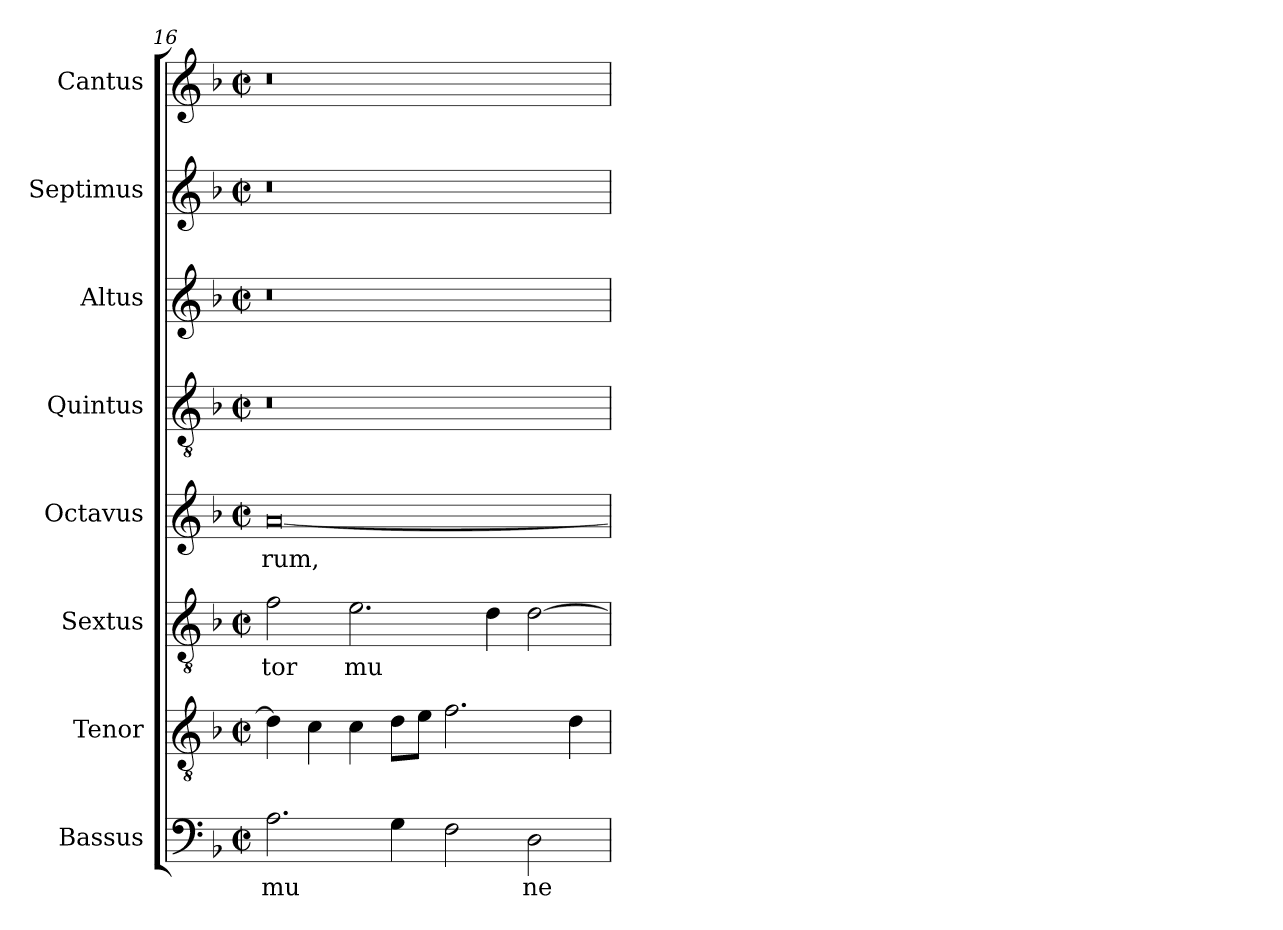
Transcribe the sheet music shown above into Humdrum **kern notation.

**kern	**text	**kern	**kern	**text	**kern	**text	**kern	**kern	**kern	**kern
*part8	*part8	*part7	*part6	*part6	*part5	*part5	*part4	*part3	*part2	*part1
*staff8	*staff8	*staff7	*staff6	*staff6	*staff5	*staff5	*staff4	*staff3	*staff2	*staff1
*I"Bassus	*	*I"Tenor	*I"Sextus	*	*I"Octavus	*	*I"Quintus	*I"Altus	*I"Septimus	*I"Cantus
*clefF4	*	*clefGv2	*clefGv2	*	*clefG2	*	*clefGv2	*clefG2	*clefG2	*clefG2
*k[b-]	*	*k[b-]	*k[b-]	*	*k[b-]	*	*k[b-]	*k[b-]	*k[b-]	*k[b-]
*F:	*	*F:	*F:	*	*F:	*	*F:	*F:	*F:	*F:
*M2/2	*	*M2/2	*M2/2	*	*M2/2	*	*M2/2	*M2/2	*M2/2	*M2/2
*met(c|)	*	*met(c|)	*met(c|)	*	*met(c|)	*	*met(c|)	*met(c|)	*met(c|)	*met(c|)
=16	=16	=16	=16	=16	=16	=16	=16	=16	=16	=16
!	!LO:LY:b	!	!	!LO:LY:b:cj	!	!LO:LY:b	!	!	!	!
2.A\	mu	4d\]	2f\	tor	[<0a	rum,	0r	0r	0r	0r
.	.	4c\	.	.	.	.	.	.	.	.
!	!	!	!	!LO:LY:b	!	!	!	!	!	!
.	.	4c\	2.e\	mu	.	.	.	.	.	.
4G\	.	8d\L	.	.	.	.	.	.	.	.
.	.	8e\J	.	.	.	.	.	.	.	.
2F\	.	2.f\	.	.	.	.	.	.	.	.
.	.	.	4d\	.	.	.	.	.	.	.
!	!LO:LY:b:cj	!	!	!	!	!	!	!	!	!
2D\	ne	.	[>2d\	.	.	.	.	.	.	.
.	.	4d\	.	.	.	.	.	.	.	.
=	=	=	=	=	=	=	=	=	=	=
*-	*-	*-	*-	*-	*-	*-	*-	*-	*-	*-
